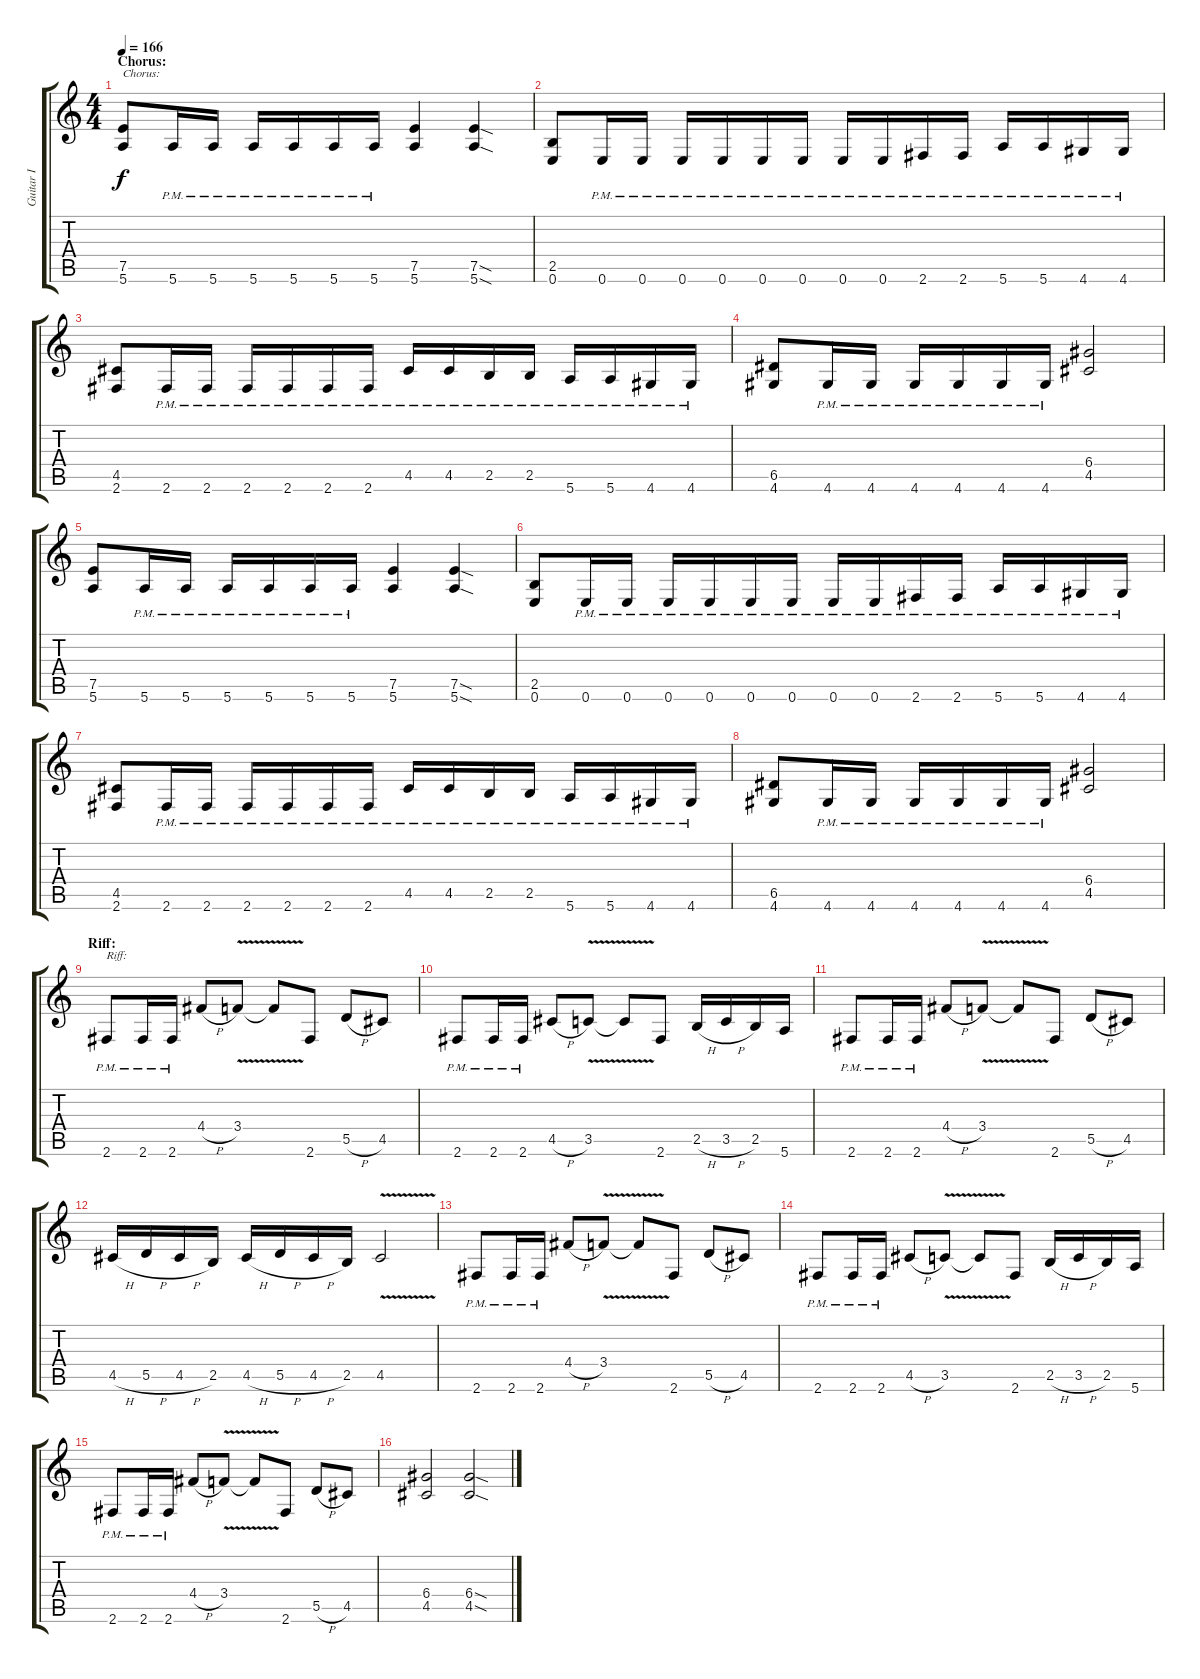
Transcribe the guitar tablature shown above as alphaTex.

\track ("Guitar I" "Guitar I") {instrument distortionguitar}
\staff {score tabs}
\tuning (E4 B3 G3 D3 A2 E2) {hide}
\ts (4 4)
\section ("" "Chorus:")
\tempo 166
\clef g2
\ks c
(7.5 5.6).8{txt "Chorus:" dy f} 5.6{pm}.16 5.6{pm}.16 5.6{pm}.16 5.6{pm}.16 5.6{pm}.16 5.6{pm}.16 (7.5 5.6).4 (7.5{sod} 5.6{sod}).4 |
(2.5 0.6).8 0.6{pm}.16 0.6{pm}.16 0.6{pm}.16 0.6{pm}.16 0.6{pm}.16 0.6{pm}.16 0.6{pm}.16 0.6{pm}.16 2.6{pm}.16 2.6{pm}.16 5.6{pm}.16 5.6{pm}.16 4.6{pm}.16 4.6{pm}.16 |
(4.5 2.6).8 2.6{pm}.16 2.6{pm}.16 2.6{pm}.16 2.6{pm}.16 2.6{pm}.16 2.6{pm}.16 4.5{pm}.16 4.5{pm}.16 2.5{pm}.16 2.5{pm}.16 5.6{pm}.16 5.6{pm}.16 4.6{pm}.16 4.6{pm}.16 |
(6.5 4.6).8 4.6{pm}.16 4.6{pm}.16 4.6{pm}.16 4.6{pm}.16 4.6{pm}.16 4.6{pm}.16 (6.4 4.5).2 |
(7.5 5.6).8 5.6{pm}.16 5.6{pm}.16 5.6{pm}.16 5.6{pm}.16 5.6{pm}.16 5.6{pm}.16 (7.5 5.6).4 (7.5{sod} 5.6{sod}).4 |
(2.5 0.6).8 0.6{pm}.16 0.6{pm}.16 0.6{pm}.16 0.6{pm}.16 0.6{pm}.16 0.6{pm}.16 0.6{pm}.16 0.6{pm}.16 2.6{pm}.16 2.6{pm}.16 5.6{pm}.16 5.6{pm}.16 4.6{pm}.16 4.6{pm}.16 |
(4.5 2.6).8 2.6{pm}.16 2.6{pm}.16 2.6{pm}.16 2.6{pm}.16 2.6{pm}.16 2.6{pm}.16 4.5{pm}.16 4.5{pm}.16 2.5{pm}.16 2.5{pm}.16 5.6{pm}.16 5.6{pm}.16 4.6{pm}.16 4.6{pm}.16 |
(6.5 4.6).8 4.6{pm}.16 4.6{pm}.16 4.6{pm}.16 4.6{pm}.16 4.6{pm}.16 4.6{pm}.16 (6.4 4.5).2 |
\section ("" "Riff:")
2.6{pm}.8{txt "Riff:"} 2.6{pm}.16 2.6{pm}.16 4.4{h}.8 3.4{v}.8 3.4{t}.8 2.6.8 5.5{h}.8 4.5.8 |
2.6{pm}.8 2.6{pm}.16 2.6{pm}.16 4.5{h}.8 3.5{v}.8 3.5{t}.8 2.6.8 2.5{h}.16 3.5{h}.16 2.5.16 5.6.16 |
2.6{pm}.8 2.6{pm}.16 2.6{pm}.16 4.4{h}.8 3.4{v}.8 3.4{t}.8 2.6.8 5.5{h}.8 4.5.8 |
4.5{h}.16 5.5{h}.16 4.5{h}.16 2.5.16 4.5{h}.16 5.5{h}.16 4.5{h}.16 2.5.16 4.5{v}.2 |
2.6{pm}.8 2.6{pm}.16 2.6{pm}.16 4.4{h}.8 3.4{v}.8 3.4{t}.8 2.6.8 5.5{h}.8 4.5.8 |
2.6{pm}.8 2.6{pm}.16 2.6{pm}.16 4.5{h}.8 3.5{v}.8 3.5{t}.8 2.6.8 2.5{h}.16 3.5{h}.16 2.5.16 5.6.16 |
2.6{pm}.8 2.6{pm}.16 2.6{pm}.16 4.4{h}.8 3.4{v}.8 3.4{t}.8 2.6.8 5.5{h}.8 4.5.8 |
(6.4 4.5).2 (6.4{sod} 4.5{sod}).2
